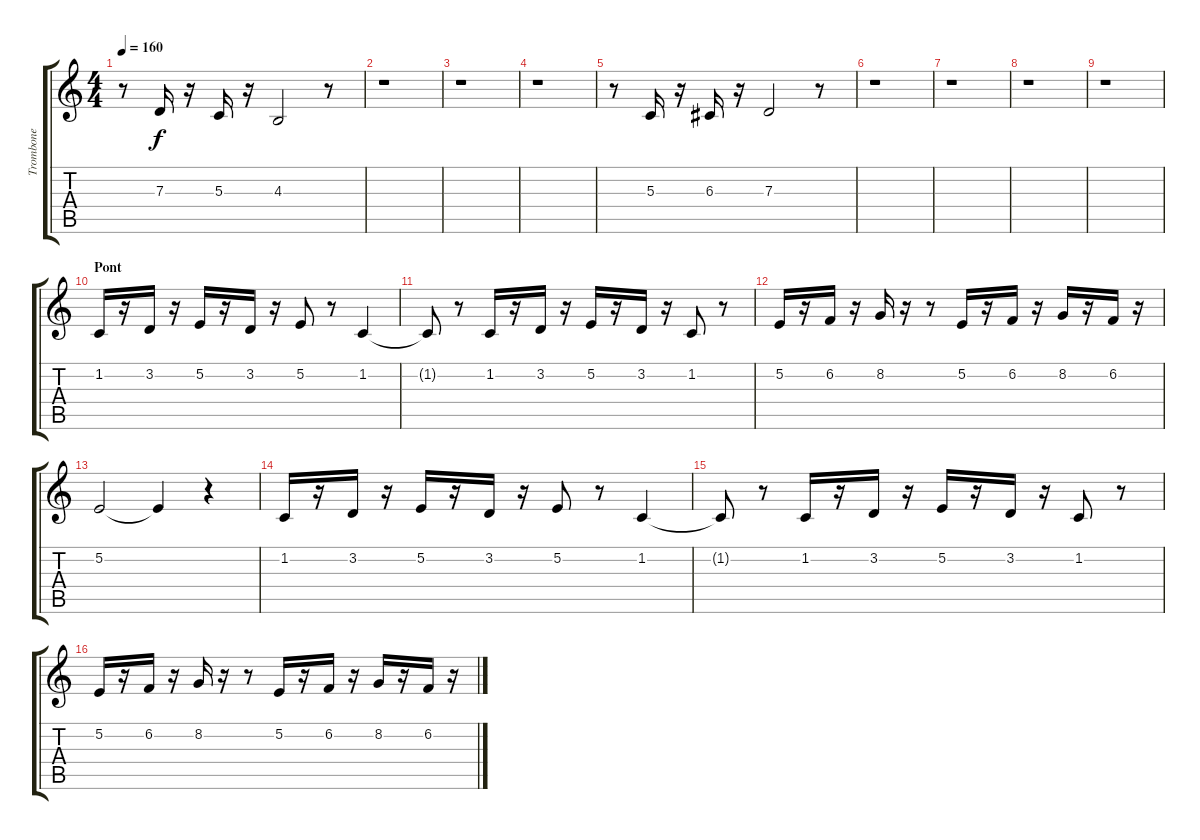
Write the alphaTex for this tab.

\track ("Trombone" "Trombone") {instrument trombone}
\staff {score tabs}
\tuning (E4 B3 G3 D3 A2 E2) {hide}
\ts (4 4)
\tempo 160
\clef g2
\ks c
r.8{dy f} 7.3.16 r.16 5.3.16 r.16 4.3.2 r.8 |
r.1 |
r.1 |
r.1 |
r.8 5.3.16 r.16 6.3.16 r.16 7.3.2 r.8 |
r.1 |
r.1 |
r.1 |
r.1 |
\section ("" "Pont")
1.2.16 r.16 3.2.16 r.16 5.2.16 r.16 3.2.16 r.16 5.2.8 r.8 1.2.4 |
1.2{t}.8 r.8 1.2.16 r.16 3.2.16 r.16 5.2.16 r.16 3.2.16 r.16 1.2.8 r.8 |
5.2.16 r.16 6.2.16 r.16 8.2.16 r.16 r.8 5.2.16 r.16 6.2.16 r.16 8.2.16 r.16 6.2.16 r.16 |
5.2.2 5.2{t}.4 r.4 |
1.2.16 r.16 3.2.16 r.16 5.2.16 r.16 3.2.16 r.16 5.2.8 r.8 1.2.4 |
1.2{t}.8 r.8 1.2.16 r.16 3.2.16 r.16 5.2.16 r.16 3.2.16 r.16 1.2.8 r.8 |
5.2.16 r.16 6.2.16 r.16 8.2.16 r.16 r.8 5.2.16 r.16 6.2.16 r.16 8.2.16 r.16 6.2.16 r.16
